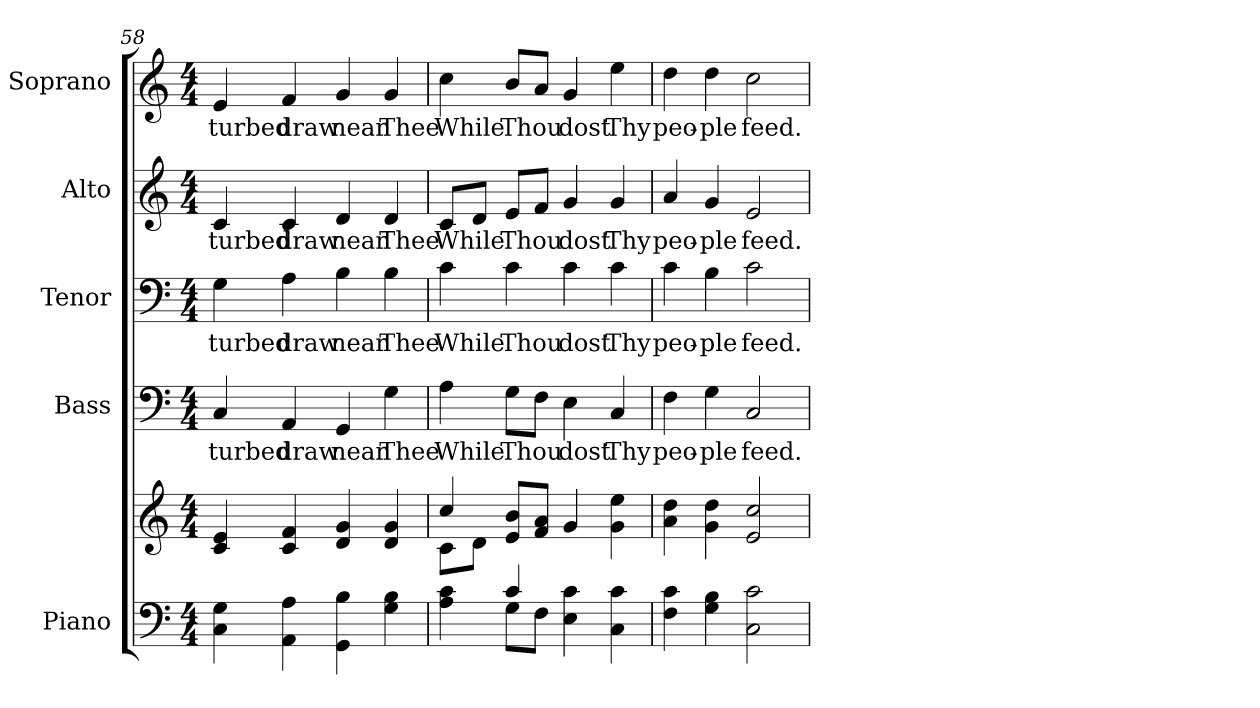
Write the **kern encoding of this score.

**kern	**kern	**kern	**text	**kern	**text	**kern	**text	**kern	**text
*part5	*part5	*part4	*part4	*part3	*part3	*part2	*part2	*part1	*part1
*staff6	*staff5	*staff4	*staff4	*staff3	*staff3	*staff2	*staff2	*staff1	*staff1
*I"Piano	*	*I"Bass	*	*I"Tenor	*	*I"Alto	*	*I"Soprano	*
*I'Pno.	*	*I'B.	*	*I'T.	*	*I'A.	*	*I'S.	*
*clefF4	*clefG2	*clefF4	*	*clefF4	*	*clefG2	*	*clefG2	*
*k[]	*k[]	*k[]	*	*k[]	*	*k[]	*	*k[]	*
*C:	*C:	*C:	*	*C:	*	*C:	*	*C:	*
*M4/4	*M4/4	*M4/4	*	*M4/4	*	*M4/4	*	*M4/4	*
=58	=58	=58	=58	=58	=58	=58	=58	=58	=58
!	!	!	!LO:LY:b:color=#000000	!	!	!	!	!	!
!	!	!	!	!	!LO:LY:b:color=#000000	!	!	!	!
!	!	!	!	!	!	!	!LO:LY:b:color=#000000	!	!
!	!	!	!	!	!	!	!	!	!LO:LY:b:color=#000000
4Ci\ 4Gi	4ci/ 4ei	4Ci/	-turbed	4Gi\	-turbed	4ci/	-turbed	4ei/	-turbed
!	!	!	!LO:LY:b:color=#000000	!	!	!	!	!	!
!	!	!	!	!	!LO:LY:b:color=#000000	!	!	!	!
!	!	!	!	!	!	!	!LO:LY:b:color=#000000	!	!
!	!	!	!	!	!	!	!	!	!LO:LY:b:color=#000000
4AAi\ 4Ai	4ci/ 4fi	4AAi/	draw	4Ai\	draw	4ci/	draw	4fi/	draw
!	!	!	!LO:LY:b:color=#000000	!	!	!	!	!	!
!	!	!	!	!	!LO:LY:b:color=#000000	!	!	!	!
!	!	!	!	!	!	!	!LO:LY:b:color=#000000	!	!
!	!	!	!	!	!	!	!	!	!LO:LY:b:color=#000000
4GGi\ 4Bi	4di/ 4gi	4GGi/	near	4Bi\	near	4di/	near	4gi/	near
!	!	!	!LO:LY:b:color=#000000	!	!	!	!	!	!
!	!	!	!	!	!LO:LY:b:color=#000000	!	!	!	!
!	!	!	!	!	!	!	!LO:LY:b:color=#000000	!	!
!	!	!	!	!	!	!	!	!	!LO:LY:b:color=#000000
4Gi\ 4Bi	4di/ 4gi	4Gi\	Thee	4Bi\	Thee	4di/	Thee	4gi/	Thee
!!LO:PB:g=z
=59	=59	=59	=59	=59	=59	=59	=59	=59	=59
*^	*^	*	*	*	*	*	*	*	*
!	!	!	!	!	!LO:LY:b:color=#000000	!	!	!	!	!	!
!	!	!	!	!	!	!	!LO:LY:b:color=#000000	!	!	!	!
!	!	!	!	!	!	!	!	!	!LO:LY:b:color=#000000	!	!
!	!	!	!	!	!	!	!	!	!	!	!LO:LY:b:color=#000000
4Ai\ 4ci	4ryy	4cci/	8ci\L	4Ai\	While	4ci\	While	8ci/L	While	4cci\	While
.	.	.	8di\J	.	.	.	.	8di/J	.	.	.
!	!	!	!	!	!LO:LY:b:color=#000000	!	!	!	!	!	!
!	!	!	!	!	!	!	!LO:LY:b:color=#000000	!	!	!	!
!	!	!	!	!	!	!	!	!	!LO:LY:b:color=#000000	!	!
!	!	!	!	!	!	!	!	!	!	!	!LO:LY:b:color=#000000
4ci/	8Gi\L	8ei/ 8biL	4ryy	8Gi\L	Thou	4ci\	Thou	8ei/L	Thou	8bi/L	Thou
.	8Fi\J	8fi/ 8aiJ	.	8Fi\J	.	.	.	8fi/J	.	8ai/J	.
!	!	!	!	!	!LO:LY:b:color=#000000	!	!	!	!	!	!
!	!	!	!	!	!	!	!LO:LY:b:color=#000000	!	!	!	!
!	!	!	!	!	!	!	!	!	!LO:LY:b:color=#000000	!	!
!	!	!	!	!	!	!	!	!	!	!	!LO:LY:b:color=#000000
4Ei\ 4ci	2ryy	4gi/	2ryy	4Ei\	dost	4ci\	dost	4gi/	dost	4gi/	dost
!	!	!	!	!	!LO:LY:b:color=#000000	!	!	!	!	!	!
!	!	!	!	!	!	!	!LO:LY:b:color=#000000	!	!	!	!
!	!	!	!	!	!	!	!	!	!LO:LY:b:color=#000000	!	!
!	!	!	!	!	!	!	!	!	!	!	!LO:LY:b:color=#000000
4Ci\ 4ci	.	4gi\ 4eei	.	4Ci/	Thy	4ci\	Thy	4gi/	Thy	4eei\	Thy
*v	*v	*	*	*	*	*	*	*	*	*	*
*	*v	*v	*	*	*	*	*	*	*	*
=60	=60	=60	=60	=60	=60	=60	=60	=60	=60
!	!	!	!LO:LY:b:color=#000000	!	!	!	!	!	!
!	!	!	!	!	!LO:LY:b:color=#000000	!	!	!	!
!	!	!	!	!	!	!	!LO:LY:b:color=#000000	!	!
!	!	!	!	!	!	!	!	!	!LO:LY:b:color=#000000
4Fi\ 4ci	4ai\ 4ddi	4Fi\	peo-	4ci\	peo-	4ai/	peo-	4ddi\	peo-
!	!	!	!LO:LY:b:color=#000000	!	!	!	!	!	!
!	!	!	!	!	!LO:LY:b:color=#000000	!	!	!	!
!	!	!	!	!	!	!	!LO:LY:b:color=#000000	!	!
!	!	!	!	!	!	!	!	!	!LO:LY:b:color=#000000
4Gi\ 4Bi	4gi\ 4ddi	4Gi\	-ple	4Bi\	-ple	4gi/	-ple	4ddi\	-ple
!	!	!	!LO:LY:b:color=#000000	!	!	!	!	!	!
!	!	!	!	!	!LO:LY:b:color=#000000	!	!	!	!
!	!	!	!	!	!	!	!LO:LY:b:color=#000000	!	!
!	!	!	!	!	!	!	!	!	!LO:LY:b:color=#000000
2Ci\ 2ci	2ei/ 2cci	2Ci/	feed.	2ci\	feed.	2ei/	feed.	2cci\	feed.
=	=	=	=	=	=	=	=	=	=
*-	*-	*-	*-	*-	*-	*-	*-	*-	*-
